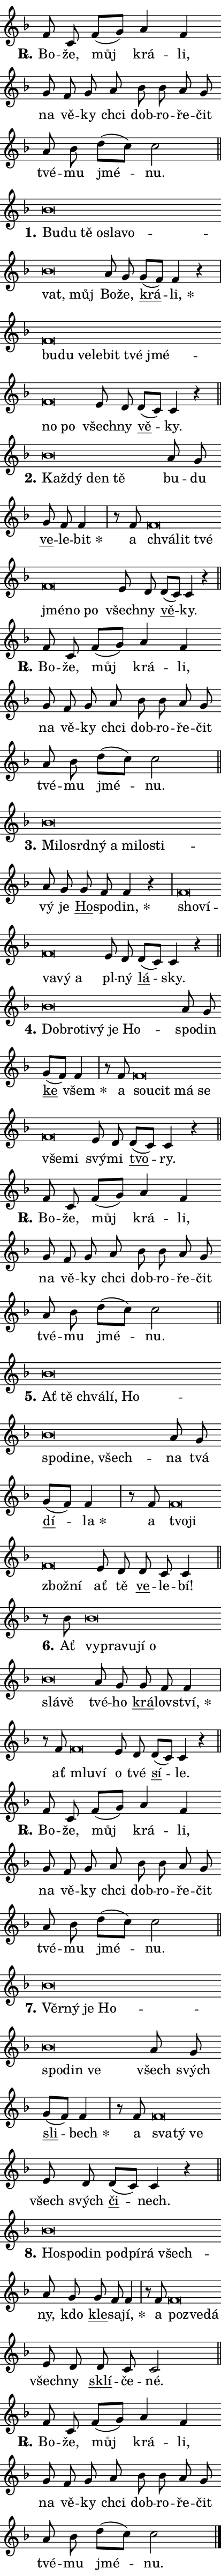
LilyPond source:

\version "2.22.1"
\header { tagline = "" }
\paper {
  indent = 0\cm
  top-margin = 0\cm
  right-margin = 0\cm
  bottom-margin = 0\cm
  left-margin = 0\cm
  paper-width = 7\cm
  page-breaking = #ly:one-page-breaking
  system-system-spacing.basic-distance = #11
  score-system-spacing.basic-distance = #11
  ragged-last = ##f
}


%% Author: Thomas Morley
%% https://lists.gnu.org/archive/html/lilypond-user/2020-05/msg00002.html
#(define (line-position grob)
"Returns position of @var[grob} in current system:
   @code{'start}, if at first time-step
   @code{'end}, if at last time-step
   @code{'middle} otherwise
"
  (let* ((col (ly:item-get-column grob))
         (ln (ly:grob-object col 'left-neighbor))
         (rn (ly:grob-object col 'right-neighbor))
         (col-to-check-left (if (ly:grob? ln) ln col))
         (col-to-check-right (if (ly:grob? rn) rn col))
         (break-dir-left
           (and
             (ly:grob-property col-to-check-left 'non-musical #f)
             (ly:item-break-dir col-to-check-left)))
         (break-dir-right
           (and
             (ly:grob-property col-to-check-right 'non-musical #f)
             (ly:item-break-dir col-to-check-right))))
        (cond ((eqv? 1 break-dir-left) 'start)
              ((eqv? -1 break-dir-right) 'end)
              (else 'middle))))

#(define (tranparent-at-line-position vctor)
  (lambda (grob)
  "Relying on @code{line-position} select the relevant enry from @var{vctor}.
Used to determine transparency,"
    (case (line-position grob)
      ((end) (not (vector-ref vctor 0)))
      ((middle) (not (vector-ref vctor 1)))
      ((start) (not (vector-ref vctor 2))))))

noteHeadBreakVisibility =
#(define-music-function (break-visibility)(vector?)
"Makes @code{NoteHead}s transparent relying on @var{break-visibility}"
#{
  \override NoteHead.transparent =
    #(tranparent-at-line-position break-visibility)
#})

#(define delete-ledgers-for-transparent-note-heads
  (lambda (grob)
    "Reads whether a @code{NoteHead} is transparent.
If so this @code{NoteHead} is removed from @code{'note-heads} from
@var{grob}, which is supposed to be @code{LedgerLineSpanner}.
As a result ledgers are not printed for this @code{NoteHead}"
    (let* ((nhds-array (ly:grob-object grob 'note-heads))
           (nhds-list
             (if (ly:grob-array? nhds-array)
                 (ly:grob-array->list nhds-array)
                 '()))
           ;; Relies on the transparent-property being done before
           ;; Staff.LedgerLineSpanner.after-line-breaking is executed.
           ;; This is fragile ...
           (to-keep
             (remove
               (lambda (nhd)
                 (ly:grob-property nhd 'transparent #f))
               nhds-list)))
      ;; TODO find a better method to iterate over grob-arrays, similiar
      ;; to filter/remove etc for lists
      ;; For now rebuilt from scratch
      (set! (ly:grob-object grob 'note-heads)  '())
      (for-each
        (lambda (nhd)
          (ly:pointer-group-interface::add-grob grob 'note-heads nhd))
        to-keep))))

hideNotes = {
  \noteHeadBreakVisibility #begin-of-line-visible
}
unHideNotes = {
  \noteHeadBreakVisibility #all-visible
}

% work-around for resetting accidentals
% https://lilypond.org/doc/v2.23/Documentation/notation/displaying-rhythms#unmetered-music
cadenzaMeasure = {
  \cadenzaOff
  \partial 1024 s1024
  \cadenzaOn
}

#(define-markup-command (accent layout props text) (markup?)
  "Underline accented syllable"
  (interpret-markup layout props
    #{\markup \override #'(offset . 4.3) \underline { #text }#}))

responsum = \markup \concat {
  "R" \hspace #-1.05 \path #0.1 #'((moveto 0 0.07) (lineto 0.9 0.8)) \hspace #0.05 "."
}

\layout {
    \context {
        \Staff
        \remove "Time_signature_engraver"
        \override LedgerLineSpanner.after-line-breaking = #delete-ledgers-for-transparent-note-heads
    }
    \context {
        \Voice {
            \override NoteHead.output-attributes = #'((class . "notehead"))
            \override Hairpin.height = #0.55
        }
    }
    \context {
        \Lyrics {
            \override StanzaNumber.output-attributes = #'((class . "stanzanumber"))
            \override LyricSpace.minimum-distance = #0.9
            \override LyricText.font-name = #"TeX Gyre Schola"
            \override LyricText.font-size = 1
            \override StanzaNumber.font-name = #"TeX Gyre Schola Bold"
            \override StanzaNumber.font-size = 1
        }
    }
}

% magnetic-lyrics.ily
%
%   written by
%     Jean Abou Samra <jean@abou-samra.fr>
%     Werner Lemberg <wl@gnu.org>
%
%   adapted by
%     Jiri Hon <jiri.hon@gmail.com>
%
% Version 2022-Apr-15

% https://www.mail-archive.com/lilypond-user@gnu.org/msg149350.html

#(define (Left_hyphen_pointer_engraver context)
   "Collect syllable-hyphen-syllable occurrences in lyrics and store
them in properties.  This engraver only looks to the left.  For
example, if the lyrics input is @code{foo -- bar}, it does the
following.

@itemize @bullet
@item
Set the @code{text} property of the @code{LyricHyphen} grob between
@q{foo} and @q{bar} to @code{foo}.

@item
Set the @code{left-hyphen} property of the @code{LyricText} grob with
text @q{foo} to the @code{LyricHyphen} grob between @q{foo} and
@q{bar}.
@end itemize

Use this auxiliary engraver in combination with the
@code{lyric-@/text::@/apply-@/magnetic-@/offset!} hook."
   (let ((hyphen #f)
         (text #f))
     (make-engraver
      (acknowledgers
       ((lyric-syllable-interface engraver grob source-engraver)
        (set! text grob)))
      (end-acknowledgers
       ((lyric-hyphen-interface engraver grob source-engraver)
        ;(when (not (grob::has-interface grob 'lyric-space-interface))
          (set! hyphen grob)));)
      ((stop-translation-timestep engraver)
       (when (and text hyphen)
         (ly:grob-set-object! text 'left-hyphen hyphen))
       (set! text #f)
       (set! hyphen #f)))))

#(define (lyric-text::apply-magnetic-offset! grob)
   "If the space between two syllables is less than the value in
property @code{LyricText@/.details@/.squash-threshold}, move the right
syllable to the left so that it gets concatenated with the left
syllable.

Use this function as a hook for
@code{LyricText@/.after-@/line-@/breaking} if the
@code{Left_@/hyphen_@/pointer_@/engraver} is active."
   (let ((hyphen (ly:grob-object grob 'left-hyphen #f)))
     (when hyphen
       (let ((left-text (ly:spanner-bound hyphen LEFT)))
         (when (grob::has-interface left-text 'lyric-syllable-interface)
           (let* ((common (ly:grob-common-refpoint grob left-text X))
                  (this-x-ext (ly:grob-extent grob common X))
                  (left-x-ext
                   (begin
                     ;; Trigger magnetism for left-text.
                     (ly:grob-property left-text 'after-line-breaking)
                     (ly:grob-extent left-text common X)))
                  ;; `delta` is the gap width between two syllables.
                  (delta (- (interval-start this-x-ext)
                            (interval-end left-x-ext)))
                  (details (ly:grob-property grob 'details))
                  (threshold (assoc-get 'squash-threshold details 0.2)))
             (when (< delta threshold)
               (let* (;; We have to manipulate the input text so that
                      ;; ligatures crossing syllable boundaries are not
                      ;; disabled.  For languages based on the Latin
                      ;; script this is essentially a beautification.
                      ;; However, for non-Western scripts it can be a
                      ;; necessity.
                      (lt (ly:grob-property left-text 'text))
                      (rt (ly:grob-property grob 'text))
                      (is-space (grob::has-interface hyphen 'lyric-space-interface))
                      (space (if is-space " " ""))
                      (space-markup (grob-interpret-markup grob " "))
                      (space-size (interval-length (ly:stencil-extent space-markup X)))
                      (extra-delta (if is-space space-size 0))
                      ;; Append new syllable.
                      (ltrt-space (if (and (string? lt) (string? rt))
                                (string-append lt space rt)
                                (make-concat-markup (list lt space rt))))
                      ;; Right-align `ltrt` to the right side.
                      (ltrt-space-markup (grob-interpret-markup
                               grob
                               (make-translate-markup
                                (cons (interval-length this-x-ext) 0)
                                (make-right-align-markup ltrt-space)))))
                 (begin
                   ;; Don't print `left-text`.
                   (ly:grob-set-property! left-text 'stencil #f)
                   ;; Set text and stencil (which holds all collected
                   ;; syllables so far) and shift it to the left.
                   (ly:grob-set-property! grob 'text ltrt-space)
                   (ly:grob-set-property! grob 'stencil ltrt-space-markup)
                   (ly:grob-translate-axis! grob (- (- delta extra-delta)) X))))))))))


#(define (lyric-hyphen::displace-bounds-first grob)
   ;; Make very sure this callback isn't triggered too early.
   (let ((left (ly:spanner-bound grob LEFT))
         (right (ly:spanner-bound grob RIGHT)))
     (ly:grob-property left 'after-line-breaking)
     (ly:grob-property right 'after-line-breaking)
     (ly:lyric-hyphen::print grob)))

squashThreshold = #0.4

\layout {
  \context {
    \Lyrics
    \consists #Left_hyphen_pointer_engraver
    \override LyricText.after-line-breaking =
      #lyric-text::apply-magnetic-offset!
    \override LyricHyphen.stencil = #lyric-hyphen::displace-bounds-first
    \override LyricText.details.squash-threshold = \squashThreshold
    \override LyricHyphen.minimum-distance = 0
    \override LyricHyphen.minimum-length = \squashThreshold
  }
}

squash = \override LyricText.details.squash-threshold = 9999
unSquash = \override LyricText.details.squash-threshold = \squashThreshold

left = \override LyricText.self-alignment-X = #LEFT
unLeft = \revert LyricText.self-alignment-X

starOffset = #(lambda (grob) 
                (let ((x_offset (ly:self-alignment-interface::aligned-on-x-parent grob)))
                  (if (= x_offset 0) 0 (+ x_offset 1.2))))

star = #(define-music-function (syllable)(string?)
"Append star separator at the end of a syllable"
#{
  \once \override LyricText.X-offset = #starOffset
  \lyricmode { \markup {
    #syllable
    \override #'((font-name . "TeX Gyre Schola Bold")) \hspace #0.2 \lower #0.65 \larger "*"
  } }
#})

starAccent = #(define-music-function (syllable)(string?)
"Append star separator at the end of a syllable and make accent"
#{
  \once \override LyricText.X-offset = #starOffset
  \lyricmode { \markup {
    \accent #syllable
    \override #'((font-name . "TeX Gyre Schola Bold")) \hspace #0.2 \lower #0.65 \larger "*"
  } }
#})

breath = #(define-music-function (syllable)(string?)
"Append breathing indicator at the end of a syllable"
#{
  \lyricmode { \markup { #syllable "+" } }
#})

optionalBreath = #(define-music-function (syllable)(string?)
"Append optional breathing indicator at the end of a syllable"
#{
  \lyricmode { \markup { #syllable "(+)" } }
#})


\score {
    <<
        \new Voice = "melody" { \cadenzaOn \key f \major \relative { f'8 c f[( g)] a4 f \bar "" g8 f g a \bar "" bes bes a g \bar "" a bes d[( c)] c2 \cadenzaMeasure \bar "||" \break }
\relative { bes'\breve*1/16 \hideNotes \breve*1/16 \bar "" \breve*1/16 \bar "" \breve*1/16 \bar "" \breve*1/16 \bar "" \breve*1/16 \bar "" \breve*1/16 \breve*1/16 \bar "" \unHideNotes a8 g \bar "" g[( f)] f4 r \cadenzaMeasure \bar "|" f\breve*1/16 \hideNotes \breve*1/16 \bar "" \breve*1/16 \bar "" \breve*1/16 \bar "" \breve*1/16 \bar "" \breve*1/16 \bar "" \breve*1/16 \bar "" \breve*1/16 \breve*1/16 \bar "" \unHideNotes e8 d \bar "" d[( c)] c4 r \cadenzaMeasure \bar "||" \break }
\relative { bes'\breve*1/16 \hideNotes \breve*1/16 \bar "" \breve*1/16 \breve*1/16 \bar "" \unHideNotes a8 g \bar "" g f f4 \cadenzaMeasure \bar "|" r8 f8 f\breve*1/16 \hideNotes \breve*1/16 \bar "" \breve*1/16 \bar "" \breve*1/16 \bar "" \breve*1/16 \breve*1/16 \bar "" \unHideNotes e8 d \bar "" d[( c)] c4 r \cadenzaMeasure \bar "||" \break }
\relative { f'8 c f[( g)] a4 f \bar "" g8 f g a \bar "" bes bes a g \bar "" a bes d[( c)] c2 \cadenzaMeasure \bar "||" \break }
\relative { bes'\breve*1/16 \hideNotes \breve*1/16 \bar "" \breve*1/16 \bar "" \breve*1/16 \bar "" \breve*1/16 \bar "" \breve*1/16 \bar "" \breve*1/16 \breve*1/16 \bar "" \unHideNotes a8 g \bar "" g f f4 r \cadenzaMeasure \bar "|" f\breve*1/16 \hideNotes \breve*1/16 \bar "" \breve*1/16 \bar "" \breve*1/16 \breve*1/16 \bar "" \unHideNotes e8 d \bar "" d[( c)] c4 r \cadenzaMeasure \bar "||" \break }
\relative { bes'\breve*1/16 \hideNotes \breve*1/16 \bar "" \breve*1/16 \bar "" \breve*1/16 \bar "" \breve*1/16 \breve*1/16 \bar "" \unHideNotes a8 g \bar "" g[( f)] f4 \cadenzaMeasure \bar "|" r8 f8 f\breve*1/16 \hideNotes \breve*1/16 \bar "" \breve*1/16 \bar "" \breve*1/16 \bar "" \breve*1/16 \breve*1/16 \bar "" \unHideNotes e8 d \bar "" d[( c)] c4 r \cadenzaMeasure \bar "||" \break }
\relative { f'8 c f[( g)] a4 f \bar "" g8 f g a \bar "" bes bes a g \bar "" a bes d[( c)] c2 \cadenzaMeasure \bar "||" \break }
\relative { bes'\breve*1/16 \hideNotes \breve*1/16 \bar "" \breve*1/16 \bar "" \breve*1/16 \bar "" \breve*1/16 \bar "" \breve*1/16 \bar "" \breve*1/16 \bar "" \breve*1/16 \breve*1/16 \bar "" \unHideNotes a8 g \bar "" g[( f)] f4 \cadenzaMeasure \bar "|" r8 f8 f\breve*1/16 \hideNotes \breve*1/16 \bar "" \breve*1/16 \breve*1/16 \bar "" \unHideNotes e8 d \bar "" d c c4 \cadenzaMeasure \bar "||" \break }
\relative { r8 bes'8 bes\breve*1/16 \hideNotes \breve*1/16 \bar "" \breve*1/16 \bar "" \breve*1/16 \bar "" \breve*1/16 \bar "" \breve*1/16 \breve*1/16 \bar "" \unHideNotes a8 g \bar "" g f f4 \cadenzaMeasure \bar "|" r8 f8 f\breve*1/16 \hideNotes \breve*1/16 \bar "" \unHideNotes e8 d \bar "" d[( c)] c4 r \cadenzaMeasure \bar "||" \break }
\relative { f'8 c f[( g)] a4 f \bar "" g8 f g a \bar "" bes bes a g \bar "" a bes d[( c)] c2 \cadenzaMeasure \bar "||" \break }
\relative { bes'\breve*1/16 \hideNotes \breve*1/16 \bar "" \breve*1/16 \bar "" \breve*1/16 \bar "" \breve*1/16 \bar "" \breve*1/16 \breve*1/16 \bar "" \unHideNotes a8 g \bar "" g[( f)] f4 \cadenzaMeasure \bar "|" r8 f8 f\breve*1/16 \hideNotes \breve*1/16 \breve*1/16 \bar "" \unHideNotes e8 d \bar "" d[( c)] c4 r \cadenzaMeasure \bar "||" \break }
\relative { bes'\breve*1/16 \hideNotes \breve*1/16 \bar "" \breve*1/16 \bar "" \breve*1/16 \bar "" \breve*1/16 \bar "" \breve*1/16 \breve*1/16 \bar "" \unHideNotes a8 g \bar "" g f f4 \cadenzaMeasure \bar "|" r8 f8 f\breve*1/16 \hideNotes \breve*1/16 \breve*1/16 \bar "" \unHideNotes e8 d \bar "" d c c2 \cadenzaMeasure \bar "||" \break }
\relative { f'8 c f[( g)] a4 f \bar "" g8 f g a \bar "" bes bes a g \bar "" a bes d[( c)] c2 \cadenzaMeasure \bar "||" \break } \bar "|." }
        \new Lyrics \lyricsto "melody" { \lyricmode { \set stanza = \responsum
Bo -- že, můj krá -- li, na vě -- ky chci dob -- ro -- ře -- čit tvé -- mu jmé -- nu.
\set stanza = "1."
\left Bu -- \squash du tě o -- sla -- vo -- vat, můj \unLeft \unSquash Bo -- že, \markup \accent krá -- \star li, \left bu -- \squash du ve -- le -- bit tvé jmé -- no po \unLeft \unSquash všech -- ny \markup \accent vě -- ky.
\set stanza = "2."
\left Kaž -- \squash dý den tě \unLeft \unSquash bu -- du \markup \accent ve -- le -- \star bit a \left chvá -- \squash lit tvé jmé -- no po \unLeft \unSquash všech -- ny \markup \accent vě -- ky.
\set stanza = \responsum
Bo -- že, můj krá -- li, na vě -- ky chci dob -- ro -- ře -- čit tvé -- mu jmé -- nu.
\set stanza = "3."
\left Mi -- \squash lo -- srd -- ný a mi -- lo -- sti -- \unLeft \unSquash vý je \markup \accent Ho -- spo -- \star din, \left sho -- \squash ví -- va -- vý a \unLeft \unSquash pl -- ný \markup \accent lá -- sky.
\set stanza = "4."
\left Dob -- \squash ro -- ti -- vý je Ho -- \unLeft \unSquash spo -- din \markup \accent ke \star všem a \left sou -- \squash cit má se vše -- mi \unLeft \unSquash svý -- mi \markup \accent tvo -- ry.
\set stanza = \responsum
Bo -- že, můj krá -- li, na vě -- ky chci dob -- ro -- ře -- čit tvé -- mu jmé -- nu.
\set stanza = "5."
\left Ať \squash tě chvá -- lí, Ho -- spo -- di -- ne, všech -- \unLeft \unSquash na tvá \markup \accent dí -- \star la a \left tvo -- \squash ji zbož -- ní \unLeft \unSquash ať tě \markup \accent ve -- le -- bí!
\set stanza = "6."
Ať \left vy -- \squash pra -- vu -- jí o slá -- vě \unLeft \unSquash tvé -- ho \markup \accent krá -- lov -- \star ství, ať \left mlu -- \squash ví \unLeft \unSquash o tvé \markup \accent sí -- le.
\set stanza = \responsum
Bo -- že, můj krá -- li, na vě -- ky chci dob -- ro -- ře -- čit tvé -- mu jmé -- nu.
\set stanza = "7."
\left Věr -- \squash ný je Ho -- spo -- din ve \unLeft \unSquash všech svých \markup \accent sli -- \star bech a \left sva -- \squash tý ve \unLeft \unSquash všech svých \markup \accent či -- nech.
\set stanza = "8."
\left Ho -- \squash spo -- din pod -- pí -- rá všech -- \unLeft \unSquash ny, kdo \markup \accent kle -- sa -- \star jí, a \left po -- \squash zve -- dá \unLeft \unSquash všech -- ny \markup \accent sklí -- če -- né.
\set stanza = \responsum
Bo -- že, můj krá -- li, na vě -- ky chci dob -- ro -- ře -- čit tvé -- mu jmé -- nu. } }
    >>
    \layout {}
}
